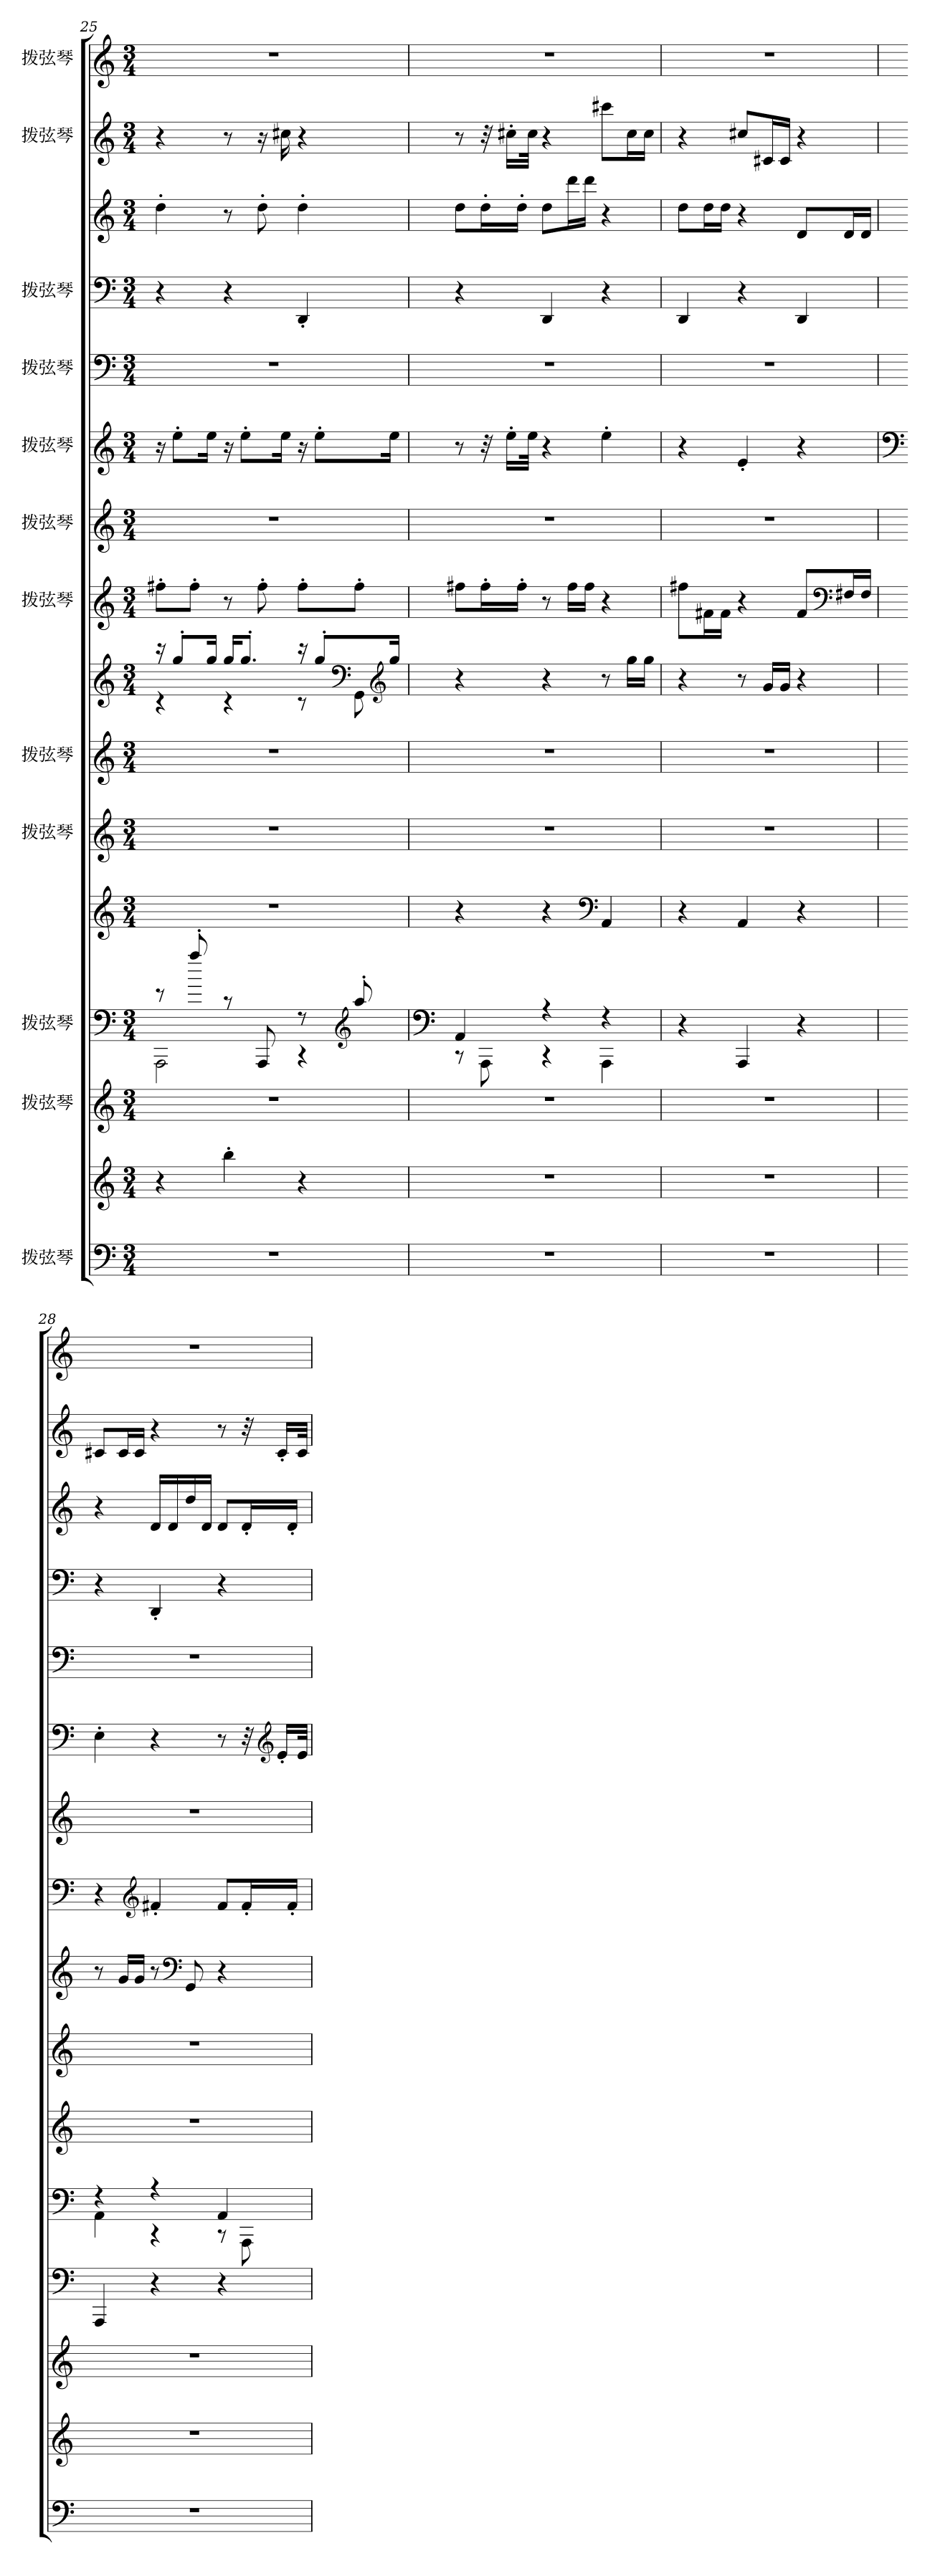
**kern	**kern	**kern	**kern	**kern	**kern	**kern	**kern	**kern	**kern	**kern	**kern	**kern	**kern	**kern	**kern
*part12	*part12	*part11	*part10	*part10	*part9	*part8	*part8	*part7	*part6	*part5	*part4	*part3	*part3	*part2	*part1
*staff16	*staff15	*staff14	*staff13	*staff12	*staff11	*staff10	*staff9	*staff8	*staff7	*staff6	*staff5	*staff4	*staff3	*staff2	*staff1
*I"拨弦琴	*	*I"拨弦琴	*I"拨弦琴	*	*I"拨弦琴	*I"拨弦琴	*	*I"拨弦琴	*I"拨弦琴	*I"拨弦琴	*I"拨弦琴	*I"拨弦琴	*	*I"拨弦琴	*I"拨弦琴
!!LO:PB:g=z
*clefF4	*clefG2	*clefG2	*clefF4	*clefG2	*clefG2	*clefG2	*clefG2	*clefG2	*clefG2	*clefG2	*clefF4	*clefF4	*clefG2	*clefG2	*clefG2
*k[]	*k[]	*k[]	*k[]	*k[]	*k[]	*k[]	*k[]	*k[]	*k[]	*k[]	*k[]	*k[]	*k[]	*k[]	*k[]
*M3/4	*M3/4	*M3/4	*M3/4	*M3/4	*M3/4	*M3/4	*M3/4	*M3/4	*M3/4	*M3/4	*M3/4	*M3/4	*M3/4	*M3/4	*M3/4
=25	=25	=25	=25	=25	=25	=25	=25	=25	=25	=25	=25	=25	=25	=25	=25
*	*	*	*^	*	*	*	*^	*	*	*	*	*	*	*	*
2.r	4r	2.r	8r	2AAA\	2.r	2.r	2.r	16r	4r	8ff#X'\L	2.r	16r	2.r	4r	4dd'\	4r	2.r
.	.	.	.	.	.	.	.	8gg'/L	.	.	.	8ee'\L	.	.	.	.	.
.	.	.	8aa'/	.	.	.	.	.	.	8ff#'\J	.	.	.	.	.	.	.
.	.	.	.	.	.	.	.	16gg/Jk	.	.	.	16ee\Jk	.	.	.	.	.
.	4bb'\	.	8r	.	.	.	.	16gg/KL	4r	8r	.	16r	.	4r	8r	8r	.
.	.	.	.	.	.	.	.	8.gg'/J	.	.	.	8ee'\L	.	.	.	.	.
.	.	.	8AAA/	.	.	.	.	.	.	8ff#'\	.	.	.	.	8dd'\	16r	.
.	.	.	.	.	.	.	.	.	.	.	.	16ee\Jk	.	.	.	16cc#X\	.
.	4r	.	8r	4r	.	.	.	16r	8r	8ff#'\L	.	16r	.	4DD'/	4dd'\	4r	.
.	.	.	.	.	.	.	.	8gg'/L	.	.	.	8ee'\L	.	.	.	.	.
*	*	*	*clefG2	*	*	*	*	*clefF4	*	*	*	*	*	*	*	*	*
.	.	.	8aa'/	.	.	.	.	.	8GG\	8ff#'\J	.	.	.	.	.	.	.
*	*	*	*	*	*	*	*	*clefG2	*	*	*	*	*	*	*	*	*
.	.	.	.	.	.	.	.	16gg/Jk	.	.	.	16ee\Jk	.	.	.	.	.
*	*	*	*	*	*	*	*	*v	*v	*	*	*	*	*	*	*	*
=26	=26	=26	=26	=26	=26	=26	=26	=26	=26	=26	=26	=26	=26	=26	=26	=26
*	*	*	*clefF4	*	*	*	*	*	*	*	*	*	*	*	*	*
2.r	2.r	2.r	4AA/	8r	4r	2.r	2.r	4r	8ff#X\L	2.r	8r	2.r	4r	8dd\L	8r	2.r
.	.	.	.	8AAA\	.	.	.	.	16ff#'\L	.	32r	.	.	16dd'\L	32r	.
.	.	.	.	.	.	.	.	.	.	.	16ee'\LL	.	.	.	16cc#X'\LL	.
.	.	.	.	.	.	.	.	.	16ff#'\JJ	.	.	.	.	16dd'\JJ	.	.
.	.	.	.	.	.	.	.	.	.	.	32ee\JJk	.	.	.	32cc#\JJk	.
.	.	.	4r	4r	4r	.	.	4r	8r	.	4r	.	4DD/	8dd\L	4r	.
.	.	.	.	.	.	.	.	.	16ff#\LL	.	.	.	.	16ddd\L	.	.
.	.	.	.	.	.	.	.	.	16ff#\JJ	.	.	.	.	16ddd\JJ	.	.
*	*	*	*	*	*clefF4	*	*	*	*	*	*	*	*	*	*	*
.	.	.	4r	4AAA\	4AA/	.	.	8r	4r	.	4ee'\	.	4r	4r	8ccc#X\L	.
.	.	.	.	.	.	.	.	16gg\LL	.	.	.	.	.	.	16cc#\L	.
.	.	.	.	.	.	.	.	16gg\JJ	.	.	.	.	.	.	16cc#\JJ	.
*	*	*	*v	*v	*	*	*	*	*	*	*	*	*	*	*	*
=27	=27	=27	=27	=27	=27	=27	=27	=27	=27	=27	=27	=27	=27	=27	=27
2.r	2.r	2.r	4r	4r	2.r	2.r	4r	8ff#X\L	2.r	4r	2.r	4DD/	8dd\L	4r	2.r
.	.	.	.	.	.	.	.	16f#X\L	.	.	.	.	16dd\L	.	.
.	.	.	.	.	.	.	.	16f#\JJ	.	.	.	.	16dd\JJ	.	.
.	.	.	4AAA/	4AA/	.	.	8r	4r	.	4e'/	.	4r	4r	8cc#X/L	.
.	.	.	.	.	.	.	16g/LL	.	.	.	.	.	.	16c#X/L	.
.	.	.	.	.	.	.	16g/JJ	.	.	.	.	.	.	16c#/JJ	.
.	.	.	4r	4r	.	.	4r	8f#/L	.	4r	.	4DD/	8d/L	4r	.
*	*	*	*	*	*	*	*	*clefF4	*	*	*	*	*	*	*
.	.	.	.	.	.	.	.	16F#X/L	.	.	.	.	16d/L	.	.
.	.	.	.	.	.	.	.	16F#/JJ	.	.	.	.	16d/JJ	.	.
!!LO:PB:g=z
=28	=28	=28	=28	=28	=28	=28	=28	=28	=28	=28	=28	=28	=28	=28	=28
*	*	*	*	*	*	*	*	*	*	*clefF4	*	*	*	*	*
*	*	*	*	*^	*	*	*	*	*	*	*	*	*	*	*
2.r	2.r	2.r	4AAA/	4r	4AA\	2.r	2.r	8r	4r	2.r	4E'\	2.r	4r	4r	8c#X/L	2.r
.	.	.	.	.	.	.	.	16g/LL	.	.	.	.	.	.	16c#/L	.
.	.	.	.	.	.	.	.	16g/JJ	.	.	.	.	.	.	16c#/JJ	.
*	*	*	*	*	*	*	*	*	*clefG2	*	*	*	*	*	*	*
.	.	.	4r	4r	4r	.	.	8r	4f#X'/	.	4r	.	4DD'/	16d/LL	4r	.
.	.	.	.	.	.	.	.	.	.	.	.	.	.	16d/	.	.
*	*	*	*	*	*	*	*	*clefF4	*	*	*	*	*	*	*	*
.	.	.	.	.	.	.	.	8GG/	.	.	.	.	.	16dd/	.	.
.	.	.	.	.	.	.	.	.	.	.	.	.	.	16d/JJ	.	.
.	.	.	4r	4AA/	8r	.	.	4r	8f#/L	.	8r	.	4r	8d/L	8r	.
.	.	.	.	.	8AAA\	.	.	.	16f#'/L	.	32r	.	.	16d'/L	32r	.
*	*	*	*	*	*	*	*	*	*	*	*clefG2	*	*	*	*	*
.	.	.	.	.	.	.	.	.	.	.	16e'/LL	.	.	.	16c#'/LL	.
.	.	.	.	.	.	.	.	.	16f#'/JJ	.	.	.	.	16d'/JJ	.	.
.	.	.	.	.	.	.	.	.	.	.	32e/JJk	.	.	.	32c#/JJk	.
*	*	*	*	*v	*v	*	*	*	*	*	*	*	*	*	*	*
=	=	=	=	=	=	=	=	=	=	=	=	=	=	=	=
*-	*-	*-	*-	*-	*-	*-	*-	*-	*-	*-	*-	*-	*-	*-	*-
